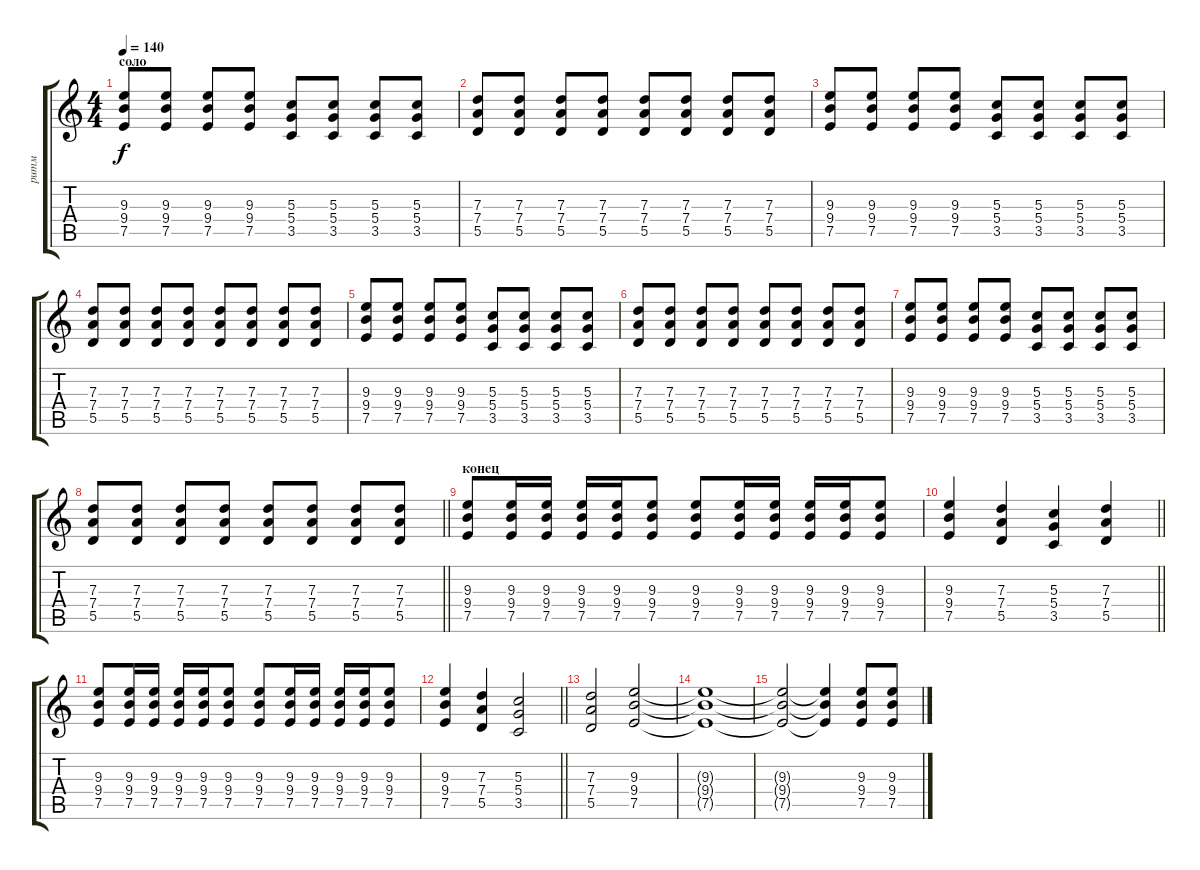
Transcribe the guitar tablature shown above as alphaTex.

\track ("ритм" "ритм") {instrument overdrivenguitar}
\staff {score tabs}
\tuning (E4 B3 G3 D3 A2 E2) {hide}
\ts (4 4)
\section ("" "соло")
\tempo 140
\clef g2
\ks c
(9.3 9.4 7.5).8{dy f} (9.3 9.4 7.5).8 (9.3 9.4 7.5).8 (9.3 9.4 7.5).8 (5.3 5.4 3.5).8 (5.3 5.4 3.5).8 (5.3 5.4 3.5).8 (5.3 5.4 3.5).8 |
(7.3 7.4 5.5).8 (7.3 7.4 5.5).8 (7.3 7.4 5.5).8 (7.3 7.4 5.5).8 (7.3 7.4 5.5).8 (7.3 7.4 5.5).8 (7.3 7.4 5.5).8 (7.3 7.4 5.5).8 |
(9.3 9.4 7.5).8 (9.3 9.4 7.5).8 (9.3 9.4 7.5).8 (9.3 9.4 7.5).8 (5.3 5.4 3.5).8 (5.3 5.4 3.5).8 (5.3 5.4 3.5).8 (5.3 5.4 3.5).8 |
(7.3 7.4 5.5).8 (7.3 7.4 5.5).8 (7.3 7.4 5.5).8 (7.3 7.4 5.5).8 (7.3 7.4 5.5).8 (7.3 7.4 5.5).8 (7.3 7.4 5.5).8 (7.3 7.4 5.5).8 |
(9.3 9.4 7.5).8 (9.3 9.4 7.5).8 (9.3 9.4 7.5).8 (9.3 9.4 7.5).8 (5.3 5.4 3.5).8 (5.3 5.4 3.5).8 (5.3 5.4 3.5).8 (5.3 5.4 3.5).8 |
(7.3 7.4 5.5).8 (7.3 7.4 5.5).8 (7.3 7.4 5.5).8 (7.3 7.4 5.5).8 (7.3 7.4 5.5).8 (7.3 7.4 5.5).8 (7.3 7.4 5.5).8 (7.3 7.4 5.5).8 |
(9.3 9.4 7.5).8 (9.3 9.4 7.5).8 (9.3 9.4 7.5).8 (9.3 9.4 7.5).8 (5.3 5.4 3.5).8 (5.3 5.4 3.5).8 (5.3 5.4 3.5).8 (5.3 5.4 3.5).8 |
\barLineRight lightlight
(7.3 7.4 5.5).8 (7.3 7.4 5.5).8 (7.3 7.4 5.5).8 (7.3 7.4 5.5).8 (7.3 7.4 5.5).8 (7.3 7.4 5.5).8 (7.3 7.4 5.5).8 (7.3 7.4 5.5).8 |
\section ("" "конец")
(9.3 9.4 7.5).8 (9.3 9.4 7.5).16 (9.3 9.4 7.5).16 (9.3 9.4 7.5).16 (9.3 9.4 7.5).16 (9.3 9.4 7.5).8 (9.3 9.4 7.5).8 (9.3 9.4 7.5).16 (9.3 9.4 7.5).16 (9.3 9.4 7.5).16 (9.3 9.4 7.5).16 (9.3 9.4 7.5).8 |
\barLineRight lightlight
(9.3 9.4 7.5).4 (7.3 7.4 5.5).4 (5.3 5.4 3.5).4 (7.3 7.4 5.5).4 |
(9.3 9.4 7.5).8 (9.3 9.4 7.5).16 (9.3 9.4 7.5).16 (9.3 9.4 7.5).16 (9.3 9.4 7.5).16 (9.3 9.4 7.5).8 (9.3 9.4 7.5).8 (9.3 9.4 7.5).16 (9.3 9.4 7.5).16 (9.3 9.4 7.5).16 (9.3 9.4 7.5).16 (9.3 9.4 7.5).8 |
\barLineRight lightlight
(9.3 9.4 7.5).4 (7.3 7.4 5.5).4 (5.3 5.4 3.5).2 |
(7.3 7.4 5.5).2 (9.3 9.4 7.5).2 |
(9.3{t} 9.4{t} 7.5{t}).1 |
(9.3{t} 9.4{t} 7.5{t}).2 (9.3{t} 9.4{t} 7.5{t}).4 (9.3 9.4 7.5).8 (9.3 9.4 7.5).8
